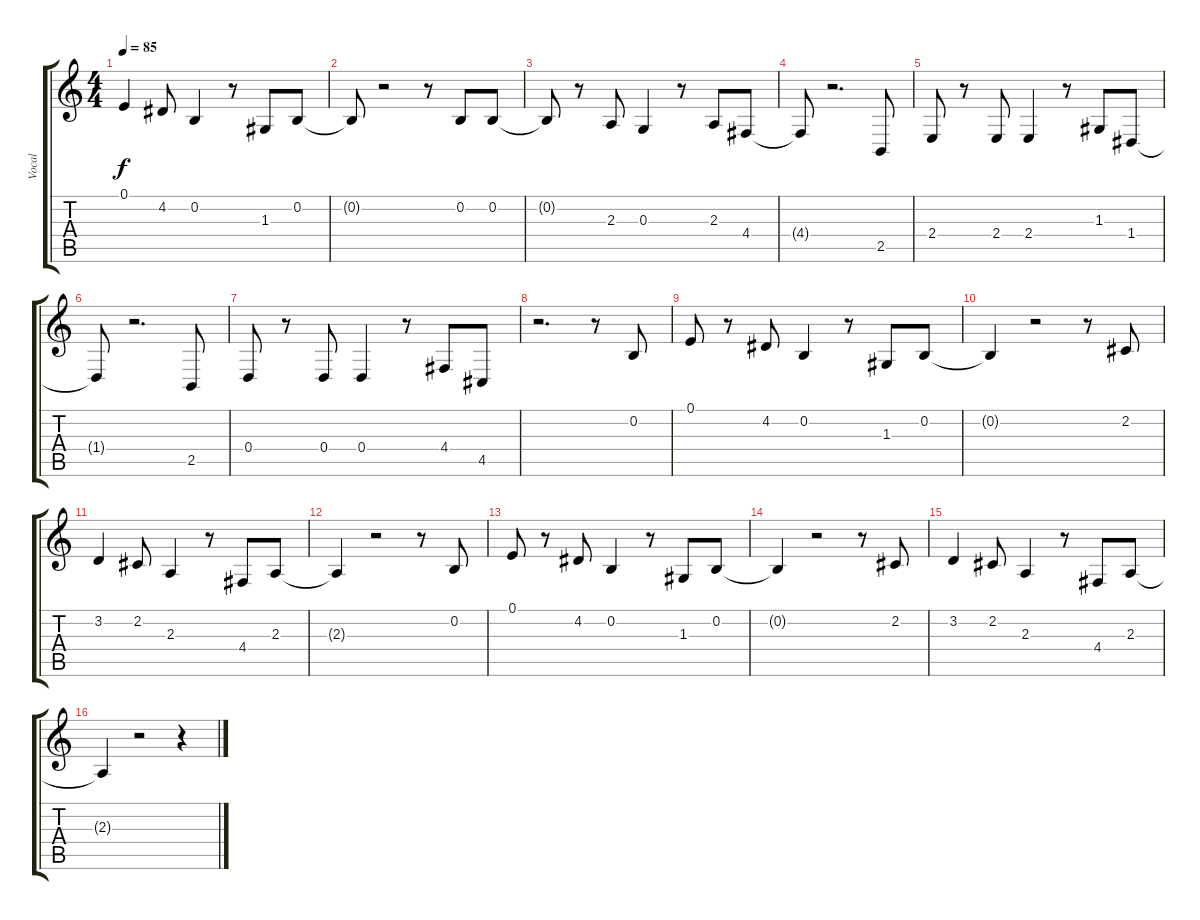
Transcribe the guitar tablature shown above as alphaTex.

\track ("Vocal" "Vocal") {instrument sopranosax}
\staff {score tabs}
\tuning (E4 B3 G3 D3 A2 E2) {hide}
\ts (4 4)
\tempo 85
\clef g2
\ks c
0.1.4{dy f} 4.2.8 0.2.4 r.8 1.3.8 0.2.8 |
0.2{t}.8 r.2 r.8 0.2.8 0.2.8 |
0.2{t}.8 r.8 2.3.8 0.3.4 r.8 2.3.8 4.4.8 |
4.4{t}.8 r.2{d} 2.5.8 |
2.4.8 r.8 2.4.8 2.4.4 r.8 1.3.8 1.4.8 |
1.4{t}.8 r.2{d} 2.5.8 |
0.4.8 r.8 0.4.8 0.4.4 r.8 4.4.8 4.5.8 |
r.2{d} r.8 0.2.8 |
0.1.8 r.8 4.2.8 0.2.4 r.8 1.3.8 0.2.8 |
0.2{t}.4 r.2 r.8 2.2.8 |
3.2.4 2.2.8 2.3.4 r.8 4.4.8 2.3.8 |
2.3{t}.4 r.2 r.8 0.2.8 |
0.1.8 r.8 4.2.8 0.2.4 r.8 1.3.8 0.2.8 |
0.2{t}.4 r.2 r.8 2.2.8 |
3.2.4 2.2.8 2.3.4 r.8 4.4.8 2.3.8 |
2.3{t}.4 r.2 r.4
